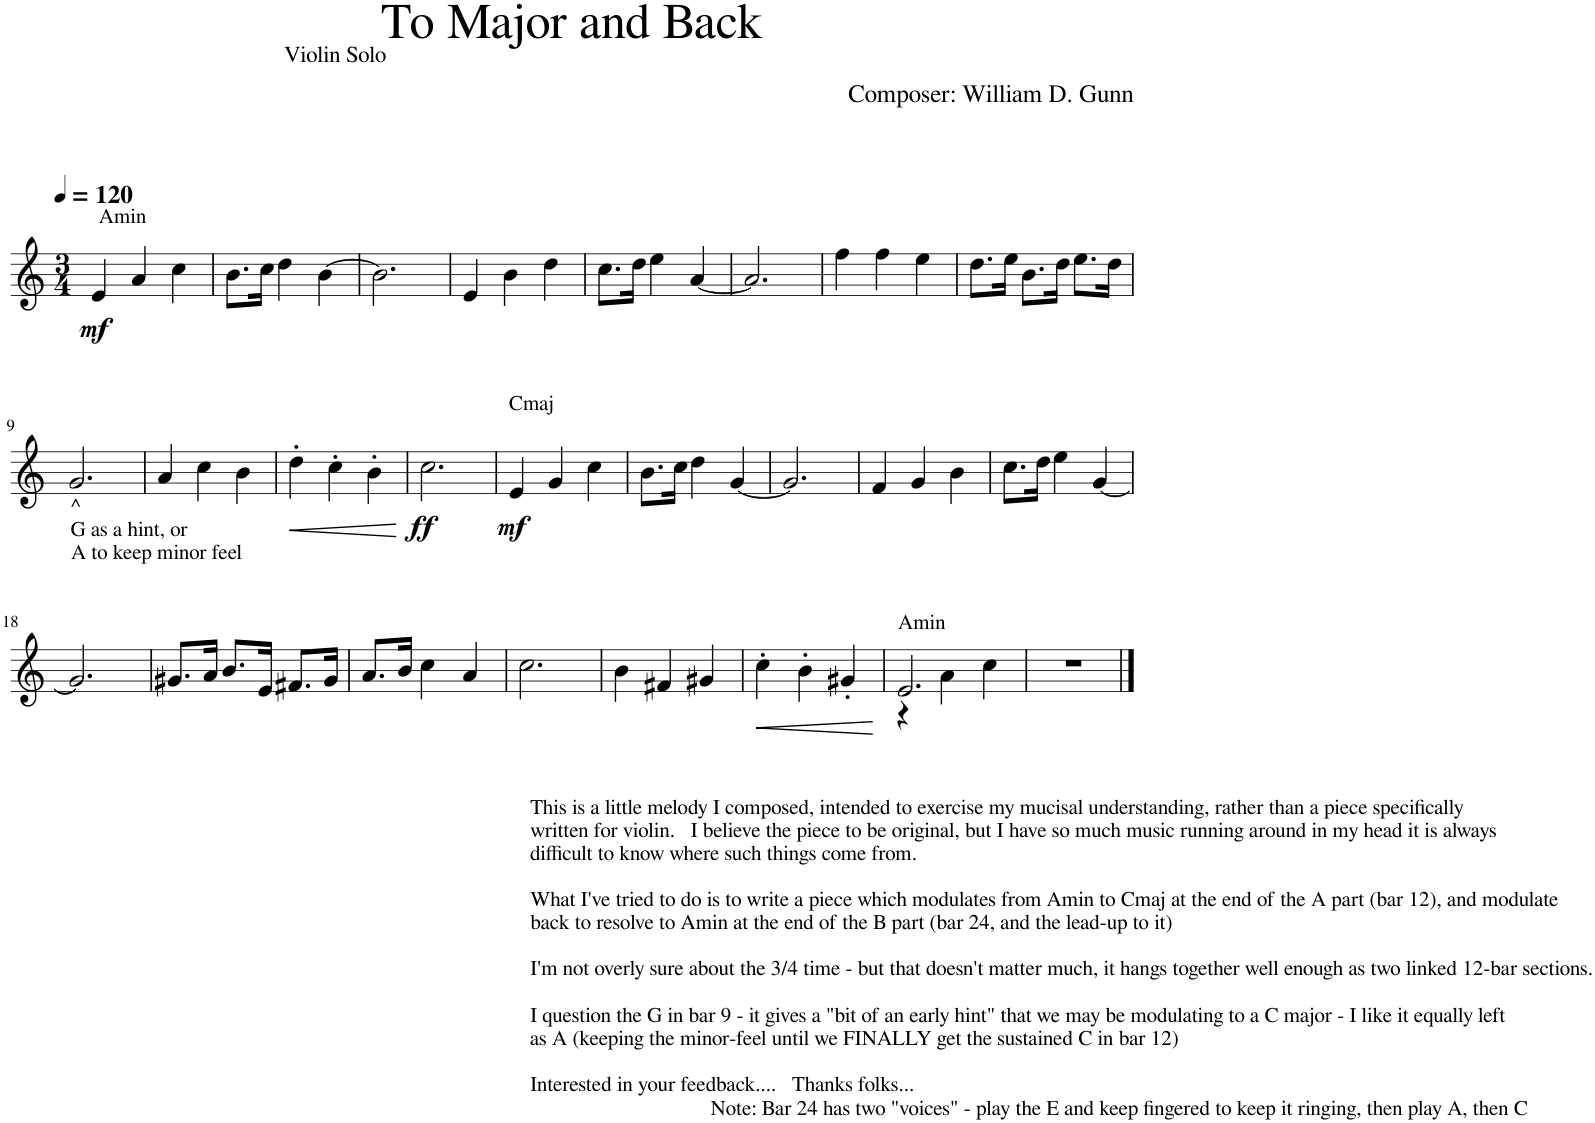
**kern	**dynam
*part1	*part1
*staff1	*staff1
*I"Violin	*
*I'Vln.	*
*clefG2	*
*k[]	*
*M3/4	*
*MM120	*
=1	=1
!LO:TX:a:t=Amin	!
!	!LO:DY:b
4e/	mf
4a/	.
4cc\	.
=2	=2
8.b\L	.
16cc\Jk	.
4dd\	.
[4b\	.
=3	=3
2.b\]	.
=4	=4
4e/	.
4b\	.
4dd\	.
=5	=5
8.cc\L	.
16dd\Jk	.
4ee\	.
[4a/	.
=6	=6
2.a/]	.
=7	=7
4ff\	.
4ff\	.
4ee\	.
=8	=8
8.dd\L	.
16ee\Jk	.
8.b\L	.
16dd\Jk	.
8.ee\L	.
16dd\Jk	.
!!LO:LB:g=z
=9	=9
!LO:TX:b:t=^	!
!LO:TX:b:t=G as a hint, or	!
!LO:TX:b:t=A to keep minor feel	!
2.g/	.
=10	=10
4a/	.
4cc\	.
4b\	.
=11	=11
!	!LO:HP:b
4dd'\	<
4cc'\	.
4b'\	.
.	[
=12	=12
!	!LO:DY:b
2.cc\	ff
=13	=13
!LO:TX:a:t=Cmaj	!
!	!LO:DY:b
4e/	mf
4g/	.
4cc\	.
=14	=14
8.b\L	.
16cc\Jk	.
4dd\	.
[4g/	.
=15	=15
2.g/]	.
=16	=16
4f/	.
4g/	.
4b\	.
=17	=17
8.cc\L	.
16dd\Jk	.
4ee\	.
[4g/	.
!!LO:LB:g=z
=18	=18
2.g/]	.
=19	=19
8.g#X/L	.
16a/Jk	.
8.b/L	.
16e/Jk	.
8.f#X/L	.
16g#/Jk	.
=20	=20
8.a/L	.
16b/Jk	.
4cc\	.
4a/	.
=21	=21
!LO:TX:b:t=Note&colon; Bar 24 has two "voices" - play the E and keep fingered to keep it ringing, then play A, then C	!
!LO:TX:b:t=This is a little melody I composed, intended to exercise my mucisal understanding, rather than a piece specifically	!
!LO:TX:b:t=written for violin.   I believe the piece to be original, but I have so much music running around in my head it is always	!
!LO:TX:b:t=difficult to know where such things come from.	!
!LO:TX:b:t=What I've tried to do is to write a piece which modulates from Amin to Cmaj at the end of the A part (bar 12), and modulate	!
!LO:TX:b:t=back to resolve to Amin at the end of the B part (bar 24, and the lead-up to it)	!
!LO:TX:b:t=I'm not overly sure about the 3/4 time - but that doesn't matter much, it hangs together well enough as two linked 12-bar sections.	!
!LO:TX:b:t=I question the G in bar 9 - it gives a "bit of an early hint" that we may be modulating to a C major - I like it equally left	!
!LO:TX:b:t=as A (keeping the minor-feel until we FINALLY get the sustained C in bar 12)	!
!LO:TX:b:t=Interested in your feedback....   Thanks folks...	!
2.cc\	.
=22	=22
4b\	.
4f#X/	.
4g#X/	.
=23	=23
!	!LO:HP:b
4cc'\	<
4b'\	.
4g#X'/	.
.	[
=24	=24
*^	*
!LO:TX:a:t=Amin	!	!
2.e/	4r	.
.	4a\	.
.	4cc\	.
*v	*v	*
=25	=25
2.r	.
==	==
*-	*-
